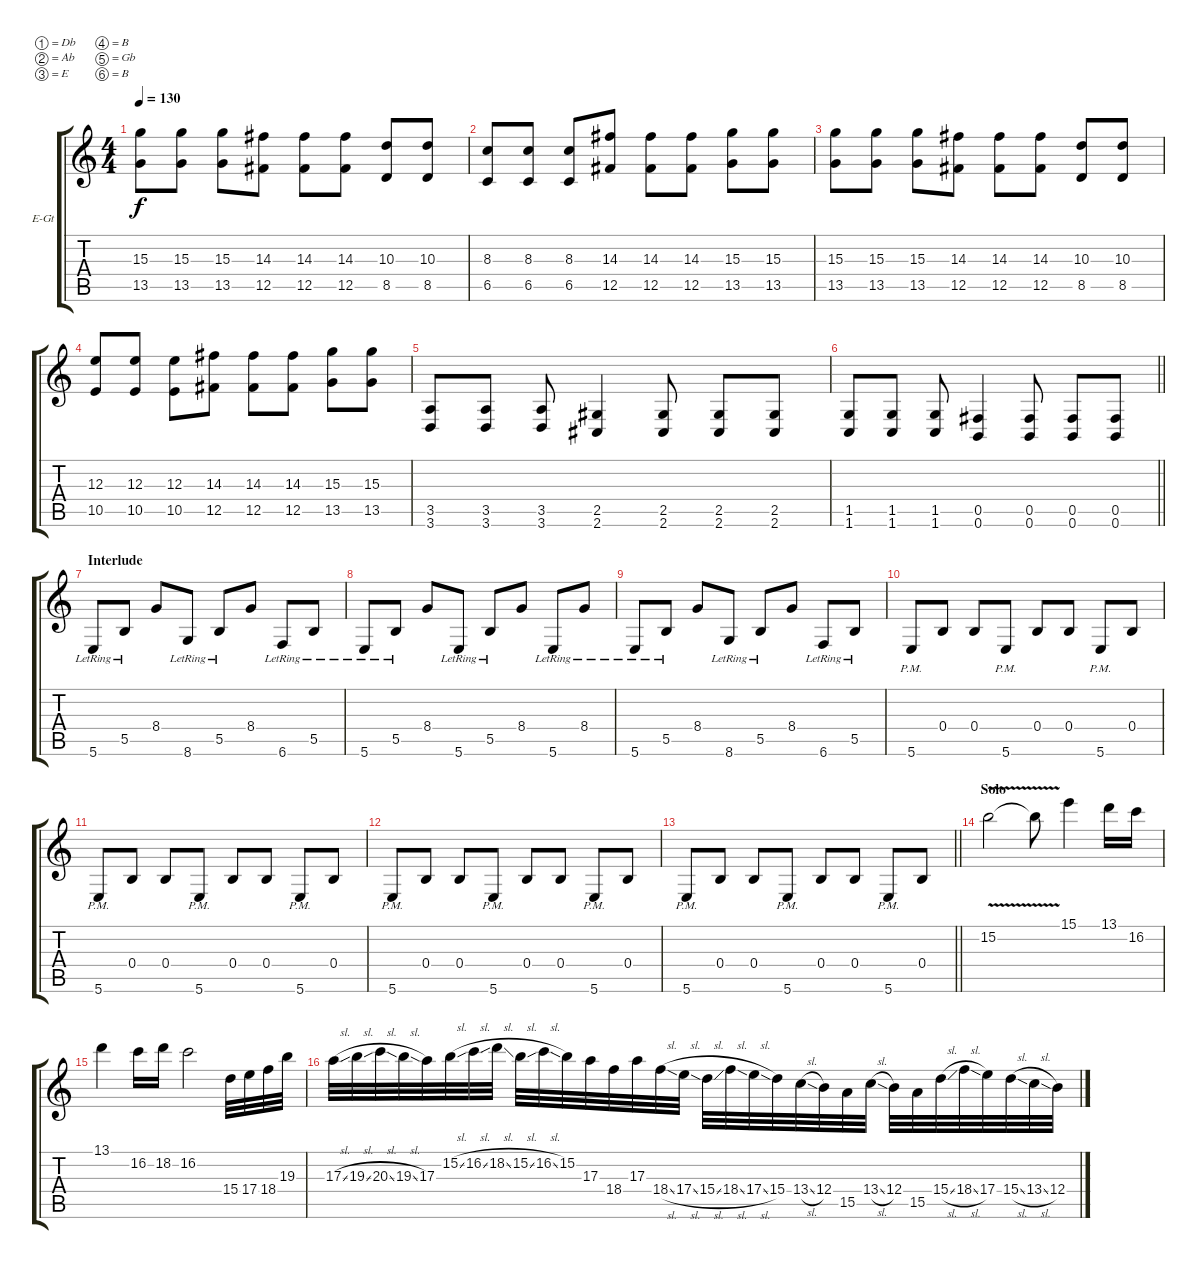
\bracketExtendMode groupsimilarinstruments
\firstSystemTrackNameOrientation horizontal
\otherSystemsTrackNameOrientation horizontal
\track ("James Root" "E-Gt") {instrument overdrivenguitar}
\staff {score tabs}
\tuning (Db4 Ab3 E3 B2 Gb2 B1)
\ts (4 4)
\tempo 130
\clef g2
\ks c
(15.3 13.5).8{dy f} (15.3 13.5).8 (15.3 13.5).8 (14.3 12.5).8 (14.3 12.5).8 (14.3 12.5).8 (10.3 8.5).8 (10.3 8.5).8 |
(8.3 6.5).8 (8.3 6.5).8 (8.3 6.5).8 (14.3 12.5).8 (14.3 12.5).8 (14.3 12.5).8 (15.3 13.5).8 (15.3 13.5).8 |
(15.3 13.5).8 (15.3 13.5).8 (15.3 13.5).8 (14.3 12.5).8 (14.3 12.5).8 (14.3 12.5).8 (10.3 8.5).8 (10.3 8.5).8 |
(12.3 10.5).8 (12.3 10.5).8 (12.3 10.5).8 (14.3 12.5).8 (14.3 12.5).8 (14.3 12.5).8 (15.3 13.5).8 (15.3 13.5).8 |
(3.5 3.6).8 (3.5 3.6).8 (3.5 3.6).8 (2.5 2.6).4 (2.5 2.6).8 (2.5 2.6).8 (2.5 2.6).8 |
\barLineRight lightlight
(1.5 1.6).8 (1.5 1.6).8 (1.5 1.6).8 (0.5 0.6).4 (0.5 0.6).8 (0.5 0.6).8 (0.5 0.6).8 |
\section ("" "Interlude")
5.6{lr}.8 5.5{lr}.8 8.4.8 8.6{lr}.8 5.5{lr}.8 8.4.8 6.6{lr}.8 5.5{lr}.8 |
5.6{lr}.8 5.5{lr}.8 8.4.8 5.6{lr}.8 5.5{lr}.8 8.4.8 5.6{lr}.8 8.4{lr}.8 |
5.6{lr}.8 5.5{lr}.8 8.4.8 8.6{lr}.8 5.5{lr}.8 8.4.8 6.6{lr}.8 5.5{lr}.8 |
5.6{pm}.8 0.4.8 0.4.8 5.6{pm}.8 0.4.8 0.4.8 5.6{pm}.8 0.4.8 |
5.6{pm}.8 0.4.8 0.4.8 5.6{pm}.8 0.4.8 0.4.8 5.6{pm}.8 0.4.8 |
5.6{pm}.8 0.4.8 0.4.8 5.6{pm}.8 0.4.8 0.4.8 5.6{pm}.8 0.4.8 |
\barLineRight lightlight
5.6{pm}.8 0.4.8 0.4.8 5.6{pm}.8 0.4.8 0.4.8 5.6{pm}.8 0.4.8 |
\section ("" "Solo")
15.2{v}.2 15.2{v t}.8 15.1.4 13.1.16 16.2.16 |
13.1.4 16.2.16 18.2.16 16.2.2 15.4.32 17.4.32 18.4.32 19.3.32 |
17.3{sl}.32 19.3{sl}.32 20.3{sl}.32 19.3{sl}.32 17.3.32 15.2{sl}.32 16.2{sl}.32 18.2{sl}.32 15.2{sl}.32 16.2{sl}.32 15.2.32 17.3.32 18.4.32 17.3.32 18.4{sl}.32 17.4{sl}.32 15.4{sl}.32 18.4{sl}.32 17.4{sl}.32 15.4.32 13.4{sl}.32 12.4.32 15.5.32 13.4{sl}.32 12.4.32 15.5.32 15.4{sl}.32 18.4{sl}.32 17.4.32 15.4{sl}.32 13.4{sl}.32 12.4.32
